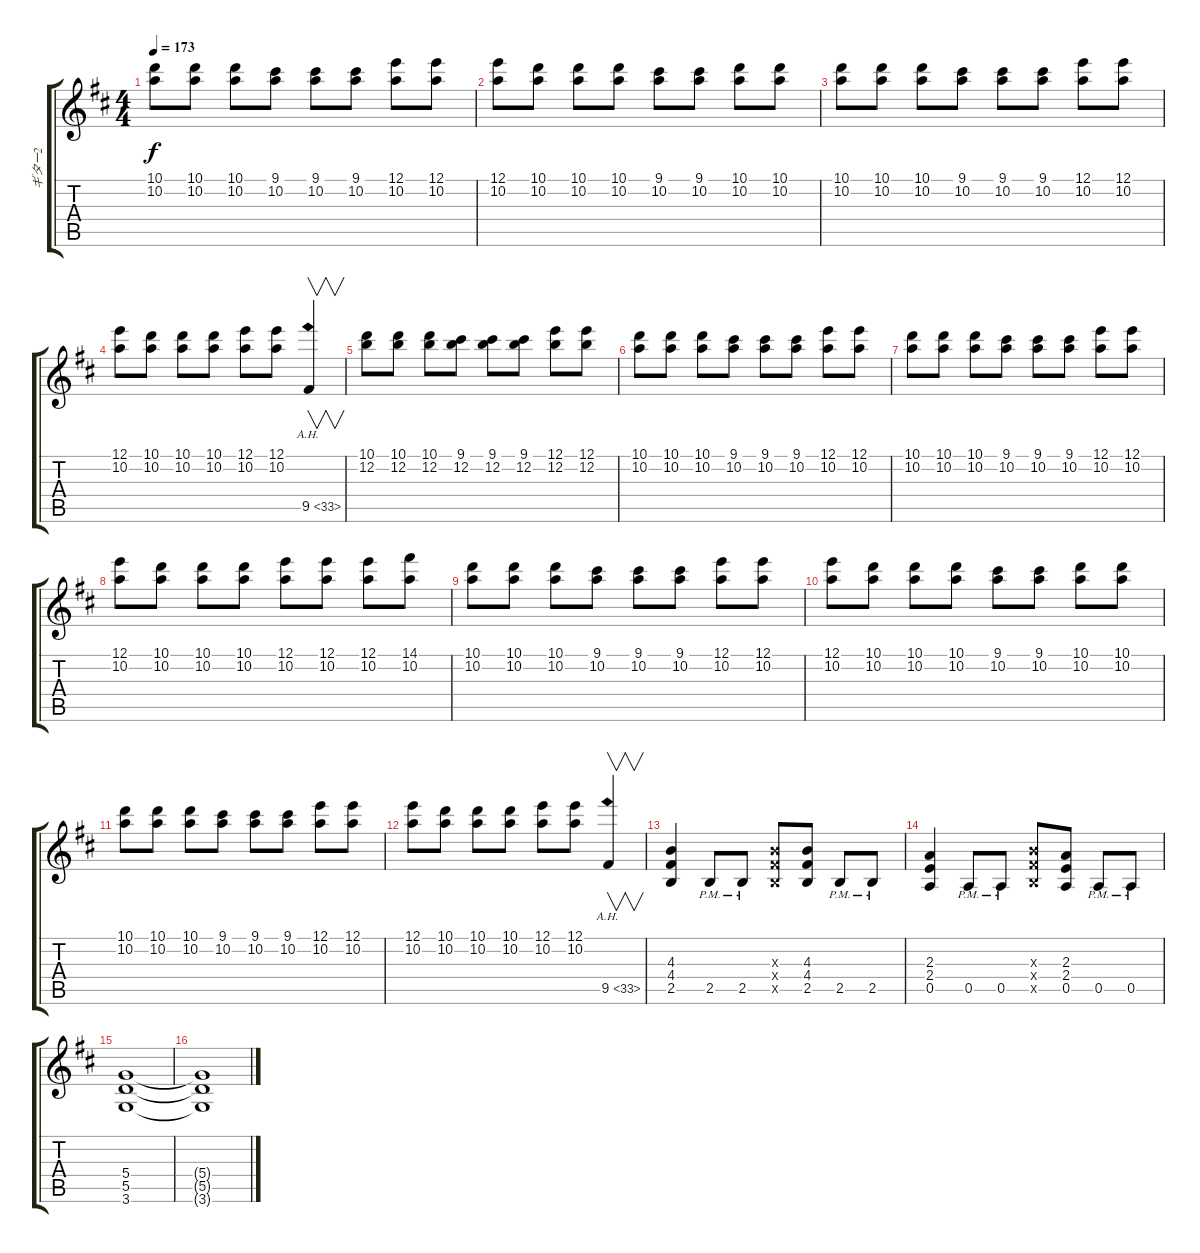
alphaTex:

\track ("ギター2" "ギター2") {mute instrument distortionguitar}
\staff {score tabs}
\tuning (E4 B3 G3 D3 A2 E2) {hide}
\ts (4 4)
\tempo 173
\clef g2
\ks d
(10.1 10.2).8{dy f} (10.1 10.2).8 (10.1 10.2).8 (9.1 10.2).8 (9.1 10.2).8 (9.1 10.2).8 (12.1 10.2).8 (12.1 10.2).8 |
(12.1 10.2).8 (10.1 10.2).8 (10.1 10.2).8 (10.1 10.2).8 (9.1 10.2).8 (9.1 10.2).8 (10.1 10.2).8 (10.1 10.2).8 |
(10.1 10.2).8 (10.1 10.2).8 (10.1 10.2).8 (9.1 10.2).8 (9.1 10.2).8 (9.1 10.2).8 (12.1 10.2).8 (12.1 10.2).8 |
(12.1 10.2).8 (10.1 10.2).8 (10.1 10.2).8 (10.1 10.2).8 (12.1 10.2).8 (12.1 10.2).8 9.5{ah 24}.4{v} |
(10.1 12.2).8 (10.1 12.2).8 (10.1 12.2).8 (9.1 12.2).8 (9.1 12.2).8 (9.1 12.2).8 (12.1 12.2).8 (12.1 12.2).8 |
(10.1 10.2).8 (10.1 10.2).8 (10.1 10.2).8 (9.1 10.2).8 (9.1 10.2).8 (9.1 10.2).8 (12.1 10.2).8 (12.1 10.2).8 |
(10.1 10.2).8 (10.1 10.2).8 (10.1 10.2).8 (9.1 10.2).8 (9.1 10.2).8 (9.1 10.2).8 (12.1 10.2).8 (12.1 10.2).8 |
(12.1 10.2).8 (10.1 10.2).8 (10.1 10.2).8 (10.1 10.2).8 (12.1 10.2).8 (12.1 10.2).8 (12.1 10.2).8 (14.1 10.2).8 |
(10.1 10.2).8 (10.1 10.2).8 (10.1 10.2).8 (9.1 10.2).8 (9.1 10.2).8 (9.1 10.2).8 (12.1 10.2).8 (12.1 10.2).8 |
(12.1 10.2).8 (10.1 10.2).8 (10.1 10.2).8 (10.1 10.2).8 (9.1 10.2).8 (9.1 10.2).8 (10.1 10.2).8 (10.1 10.2).8 |
(10.1 10.2).8 (10.1 10.2).8 (10.1 10.2).8 (9.1 10.2).8 (9.1 10.2).8 (9.1 10.2).8 (12.1 10.2).8 (12.1 10.2).8 |
(12.1 10.2).8 (10.1 10.2).8 (10.1 10.2).8 (10.1 10.2).8 (12.1 10.2).8 (12.1 10.2).8 9.5{ah 24}.4{v} |
(4.3 4.4 2.5).4 2.5{pm}.8 2.5{pm}.8 (4.3{x} 4.4{x} 2.5{x}).8 (4.3 4.4 2.5).8 2.5{pm}.8 2.5{pm}.8 |
(2.3 2.4 0.5).4 0.5{pm}.8 0.5{pm}.8 (4.3{x} 4.4{x} 2.5{x}).8 (2.3 2.4 0.5).8 0.5{pm}.8 0.5{pm}.8 |
(5.4 5.5 3.6).1 |
(5.4{t} 5.5{t} 3.6{t}).1
